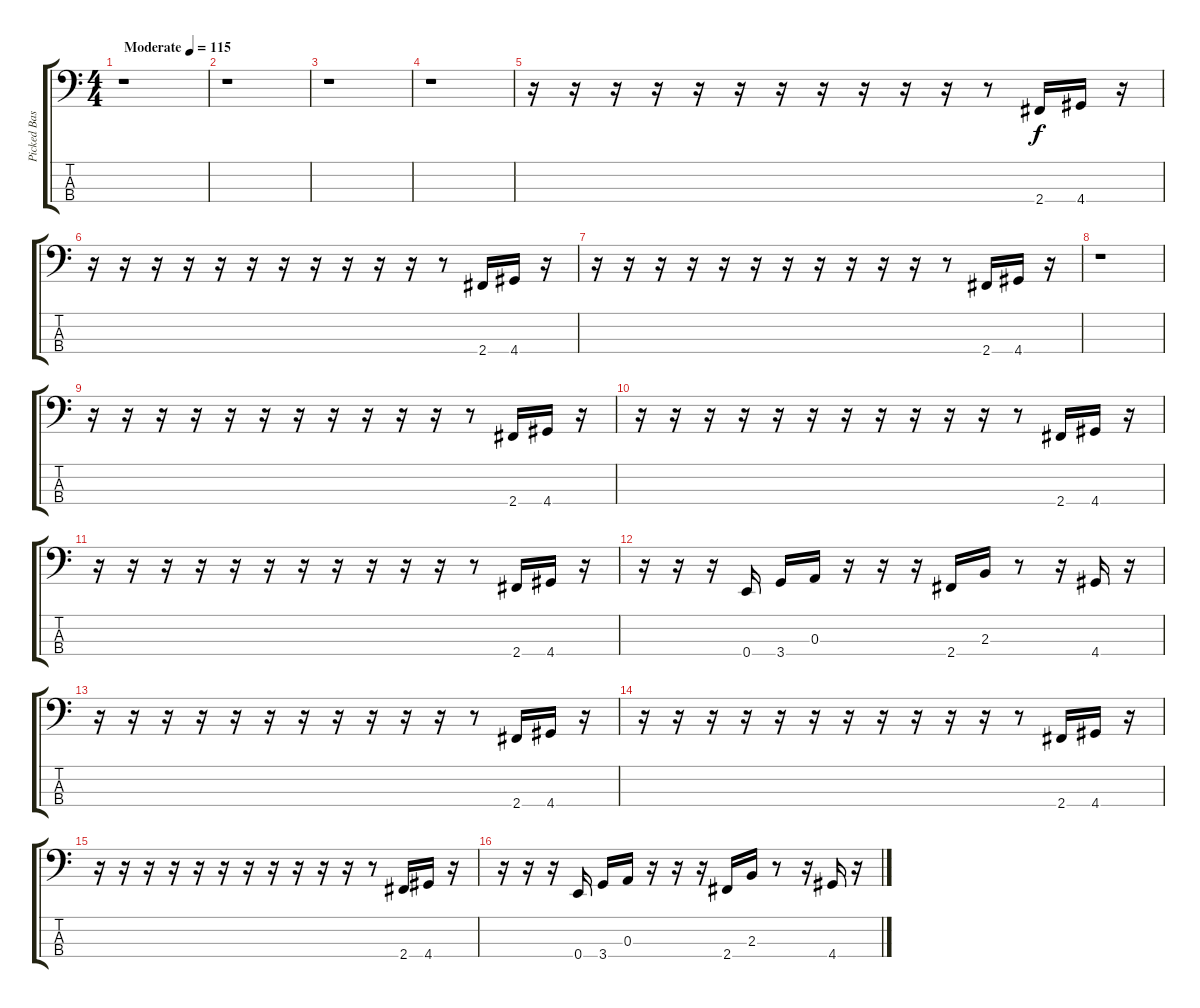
\track ("Picked Bass" "Picked Bas") {instrument electricbasspick}
\staff {score tabs}
\tuning (G2 D2 A1 E1) {hide}
\ts (4 4)
\tempo (115 "Moderate")
\clef f4
\ks c
r.1{dy f instrument electricbasspick} |
r.1 |
r.1 |
r.1 |
r.16 r.16 r.16 r.16 r.16 r.16 r.16 r.16 r.16 r.16 r.16 r.8 2.4.16 4.4.16 r.16 |
r.16 r.16 r.16 r.16 r.16 r.16 r.16 r.16 r.16 r.16 r.16 r.8 2.4.16 4.4.16 r.16 |
r.16 r.16 r.16 r.16 r.16 r.16 r.16 r.16 r.16 r.16 r.16 r.8 2.4.16 4.4.16 r.16 |
r.1 |
r.16 r.16 r.16 r.16 r.16 r.16 r.16 r.16 r.16 r.16 r.16 r.8 2.4.16 4.4.16 r.16 |
r.16 r.16 r.16 r.16 r.16 r.16 r.16 r.16 r.16 r.16 r.16 r.8 2.4.16 4.4.16 r.16 |
r.16 r.16 r.16 r.16 r.16 r.16 r.16 r.16 r.16 r.16 r.16 r.8 2.4.16 4.4.16 r.16 |
r.16 r.16 r.16 0.4.16 3.4.16 0.3.16 r.16 r.16 r.16 2.4.16 2.3.16 r.8 r.16 4.4.16 r.16 |
r.16 r.16 r.16 r.16 r.16 r.16 r.16 r.16 r.16 r.16 r.16 r.8 2.4.16 4.4.16 r.16 |
r.16 r.16 r.16 r.16 r.16 r.16 r.16 r.16 r.16 r.16 r.16 r.8 2.4.16 4.4.16 r.16 |
r.16 r.16 r.16 r.16 r.16 r.16 r.16 r.16 r.16 r.16 r.16 r.8 2.4.16 4.4.16 r.16 |
r.16 r.16 r.16 0.4.16 3.4.16 0.3.16 r.16 r.16 r.16 2.4.16 2.3.16 r.8 r.16 4.4.16 r.16
